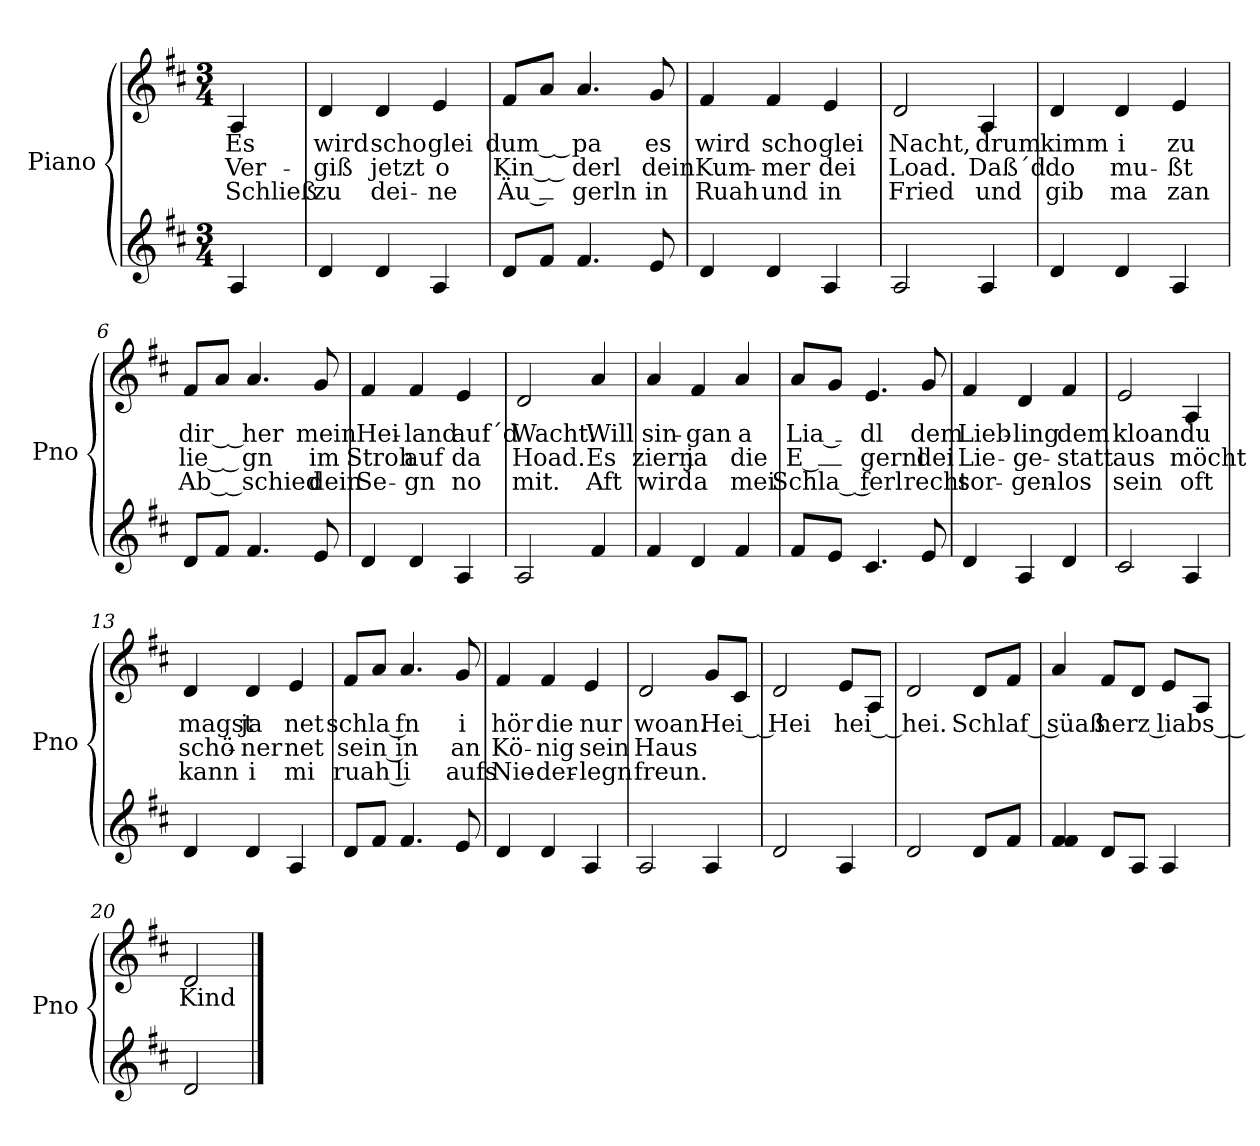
**kern	**kern	**text	**text	**text
*part1	*part1	*part1	*part1	*part1
*staff2	*staff1	*staff1	*staff1	*staff1
*I"Piano	*	*	*	*
*I'Pno	*	*	*	*
*	*clefG2	*	*	*
*k[f#c#]	*k[f#c#]	*	*	*
*D:	*D:	*	*	*
*M3/4	*M3/4	*	*	*
=	=	=	=	=
4A/	4A/	Es	Ver-	Schließ
=1	=1	=1	=1	=1
4d/	4d/	wird	-giß	zu
4d/	4d/	scho	jetzt	dei-
4A/	4e/	glei	o	-ne
=2	=2	=2	=2	=2
8d/L	8f#/L	dum___	Kin___	Äu__
8f#/J	8a/J	.	.	.
4.f#/	4.a/	pa	derl	gerln
8e/	8g/	es	dein	in
=3	=3	=3	=3	=3
4d/	4f#/	wird	Kum-	Ruah
4d/	4f#/	scho	-mer	und
4A/	4e/	glei	dei	in
=4	=4	=4	=4	=4
2A/	2d/	Nacht,	Load.	Fried
4A/	4A/	drum	Daß´d	und
=5	=5	=5	=5	=5
4d/	4d/	kimm	do	gib
4d/	4d/	i	mu-	ma
4A/	4e/	zu	-ßt	zan
!!LO:LB:g=z
=6	=6	=6	=6	=6
8d/L	8f#/L	dir___	lie___	Ab___
8f#/J	8a/J	.	.	.
4.f#/	4.a/	her	gn	schied
8e/	8g/	mein	im	dein
=7	=7	=7	=7	=7
4d/	4f#/	Hei-	Stroh	Se-
4d/	4f#/	-land	auf	-gn
4A/	4e/	auf´d	da	no
=8	=8	=8	=8	=8
2A/	2d/	Wacht.	Hoad.	mit.
4f#/	4a/	Will	Es	Aft
=9	=9	=9	=9	=9
4f#/	4a/	sin-	ziern	wird
4d/	4f#/	-gan	ja	a
4f#/	4a/	a	die	mei
=10	=10	=10	=10	=10
8f#/L	8a/L	Lia__	E__	Schla___
8e/J	8g/J	.	.	.
4.c#/	4.e/	dl	gernl	ferl
8e/	8g/	dem	dei	recht
!!LO:LB:g=z
=11	=11	=11	=11	=11
4d/	4f#/	Lieb-	Lie-	sor-
4A/	4d/	-ling	-ge-	-gen-
4d/	4f#/	dem	-statt	-los
=12	=12	=12	=12	=12
2c#/	2e/	kloan	aus	sein
4A/	4A/	du	möcht	oft
=13	=13	=13	=13	=13
4d/	4d/	magst	schö-	kann
4d/	4d/	ja	-ner	i
4A/	4e/	net	net	mi
=14	=14	=14	=14	=14
8d/L	8f#/L	schla__	sein__	ruah__
8f#/J	8a/J	.	.	.
4.f#/	4.a/	fn	in	li
8e/	8g/	i	an	aufs
=15	=15	=15	=15	=15
4d/	4f#/	hör	Kö-	Nie-
4d/	4f#/	die	-nig	-der-
4A/	4e/	nur	sein	-legn
!!LO:LB:g=z
=16	=16	=16	=16	=16
2A/	2d/	woan.	Haus	freun.
4A/	8g/L	Hei___	.	.
.	8c#/J	.	.	.
=17	=17	=17	=17	=17
2d/	2d/	Hei	.	.
4A/	8e/L	hei___	.	.
.	8A/J	.	.	.
=18	=18	=18	=18	=18
2d/	2d/	hei.	.	.
8d/L	8d/L	Schlaf___	.	.
8f#/J	8f#/J	.	.	.
=19	=19	=19	=19	=19
4f#/ 4f#/	4a/	süaß	.	.
8d/L	8f#/L	herz__	.	.
8A/J	8d/J	.	.	.
4A/	8e/L	liabs___	.	.
.	8A/J	.	.	.
=20	=20	=20	=20	=20
2d/	2d/	Kind	.	.
==	==	==	==	==
*-	*-	*-	*-	*-
